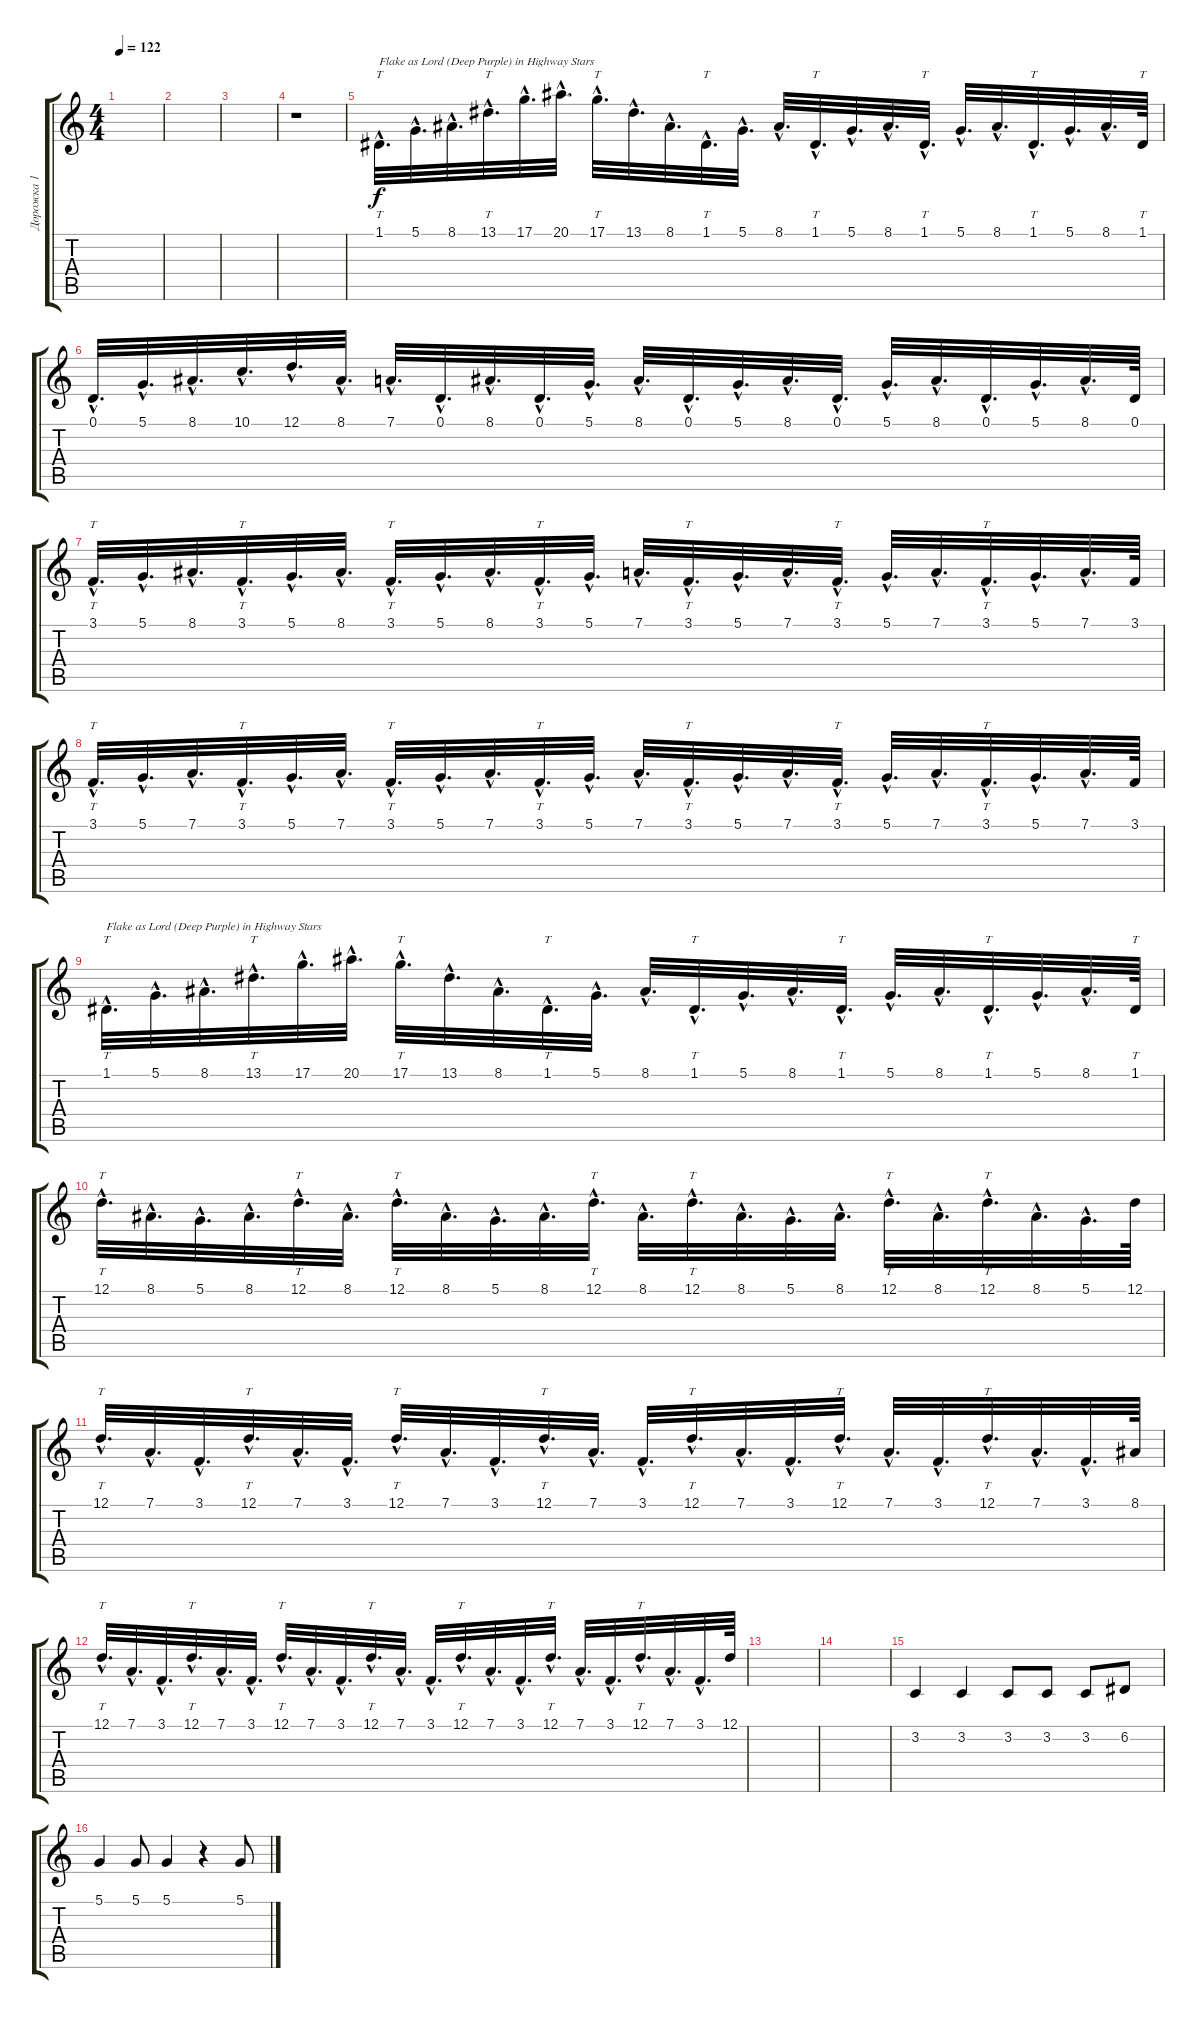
\track ("Дорожка 1" "Дорожка 1") {instrument stringensemble2}
\staff {score tabs}
\tuning (D4 A3 F3 C3 G2 C2) {hide}
\ts (4 4)
\tempo 122
\clef g2
\ks c
|
|
|
r.1 |
1.1{hac}.32{tt d txt "Flake as Lord (Deep Purple) in Highway Stars" volume 14 instrument lead1square} 5.1{hac}.32{d} 8.1{hac}.32{d} 13.1{hac}.32{tt d} 17.1{hac}.32{d} 20.1{hac}.32{d} 17.1{hac}.32{tt d} 13.1{hac}.32{d} 8.1{hac}.32{d} 1.1{hac}.32{tt d} 5.1{hac}.32{d} 8.1{hac}.32{d} 1.1{hac}.32{tt d} 5.1{hac}.32{d} 8.1{hac}.32{d} 1.1{hac}.32{tt d} 5.1{hac}.32{d} 8.1{hac}.32{d} 1.1{hac}.32{tt d} 5.1{hac}.32{d} 8.1{hac}.32{d} 1.1.64{tt} |
0.1{hac}.32{d} 5.1{hac}.32{d} 8.1{hac}.32{d} 10.1{hac}.32{d} 12.1{hac}.32{d} 8.1{hac}.32{d} 7.1{hac}.32{d} 0.1{hac}.32{d} 8.1{hac}.32{d} 0.1{hac}.32{d} 5.1{hac}.32{d} 8.1{hac}.32{d} 0.1{hac}.32{d} 5.1{hac}.32{d} 8.1{hac}.32{d} 0.1{hac}.32{d} 5.1{hac}.32{d} 8.1{hac}.32{d} 0.1{hac}.32{d} 5.1{hac}.32{d} 8.1{hac}.32{d} 0.1.64 |
3.1{hac}.32{tt d} 5.1{hac}.32{d} 8.1{hac}.32{d} 3.1{hac}.32{tt d} 5.1{hac}.32{d} 8.1{hac}.32{d} 3.1{hac}.32{tt d} 5.1{hac}.32{d} 8.1{hac}.32{d} 3.1{hac}.32{tt d} 5.1{hac}.32{d} 7.1{hac}.32{d} 3.1{hac}.32{tt d} 5.1{hac}.32{d} 7.1{hac}.32{d} 3.1{hac}.32{tt d} 5.1{hac}.32{d} 7.1{hac}.32{d} 3.1{hac}.32{tt d} 5.1{hac}.32{d} 7.1{hac}.32{d} 3.1.64 |
3.1{hac}.32{tt d} 5.1{hac}.32{d} 7.1{hac}.32{d} 3.1{hac}.32{tt d} 5.1{hac}.32{d} 7.1{hac}.32{d} 3.1{hac}.32{tt d} 5.1{hac}.32{d} 7.1{hac}.32{d} 3.1{hac}.32{tt d} 5.1{hac}.32{d} 7.1{hac}.32{d} 3.1{hac}.32{tt d} 5.1{hac}.32{d} 7.1{hac}.32{d} 3.1{hac}.32{tt d} 5.1{hac}.32{d} 7.1{hac}.32{d} 3.1{hac}.32{tt d} 5.1{hac}.32{d} 7.1{hac}.32{d} 3.1.64 |
1.1{hac}.32{tt d txt "Flake as Lord (Deep Purple) in Highway Stars" volume 14 instrument lead1square} 5.1{hac}.32{d} 8.1{hac}.32{d} 13.1{hac}.32{tt d} 17.1{hac}.32{d} 20.1{hac}.32{d} 17.1{hac}.32{tt d} 13.1{hac}.32{d} 8.1{hac}.32{d} 1.1{hac}.32{tt d} 5.1{hac}.32{d} 8.1{hac}.32{d} 1.1{hac}.32{tt d} 5.1{hac}.32{d} 8.1{hac}.32{d} 1.1{hac}.32{tt d} 5.1{hac}.32{d} 8.1{hac}.32{d} 1.1{hac}.32{tt d} 5.1{hac}.32{d} 8.1{hac}.32{d} 1.1.64{tt} |
12.1{hac}.32{tt d} 8.1{hac}.32{d} 5.1{hac}.32{d} 8.1{hac}.32{d} 12.1{hac}.32{tt d} 8.1{hac}.32{d} 12.1{hac}.32{tt d} 8.1{hac}.32{d} 5.1{hac}.32{d} 8.1{hac}.32{d} 12.1{hac}.32{tt d} 8.1{hac}.32{d} 12.1{hac}.32{tt d} 8.1{hac}.32{d} 5.1{hac}.32{d} 8.1{hac}.32{d} 12.1{hac}.32{tt d} 8.1{hac}.32{d} 12.1{hac}.32{tt d} 8.1{hac}.32{d} 5.1{hac}.32{d} 12.1.64 |
12.1{hac}.32{tt d} 7.1{hac}.32{d} 3.1{hac}.32{d} 12.1{hac}.32{tt d} 7.1{hac}.32{d} 3.1{hac}.32{d} 12.1{hac}.32{tt d} 7.1{hac}.32{d} 3.1{hac}.32{d} 12.1{hac}.32{tt d} 7.1{hac}.32{d} 3.1{hac}.32{d} 12.1{hac}.32{tt d} 7.1{hac}.32{d} 3.1{hac}.32{d} 12.1{hac}.32{tt d} 7.1{hac}.32{d} 3.1{hac}.32{d} 12.1{hac}.32{tt d} 7.1{hac}.32{d} 3.1{hac}.32{d} 8.1.64 |
12.1{hac}.32{tt d} 7.1{hac}.32{d} 3.1{hac}.32{d} 12.1{hac}.32{tt d} 7.1{hac}.32{d} 3.1{hac}.32{d} 12.1{hac}.32{tt d} 7.1{hac}.32{d} 3.1{hac}.32{d} 12.1{hac}.32{tt d} 7.1{hac}.32{d} 3.1{hac}.32{d} 12.1{hac}.32{tt d} 7.1{hac}.32{d} 3.1{hac}.32{d} 12.1{hac}.32{tt d} 7.1{hac}.32{d} 3.1{hac}.32{d} 12.1{hac}.32{tt d} 7.1{hac}.32{d} 3.1{hac}.32{d} 12.1.64 |
|
|
3.2.4{volume 13 instrument choiraahs} 3.2.4 3.2.8 3.2.8 3.2.8 6.2.8 |
5.1.4 5.1.8 5.1.4 r.4 5.1.8
